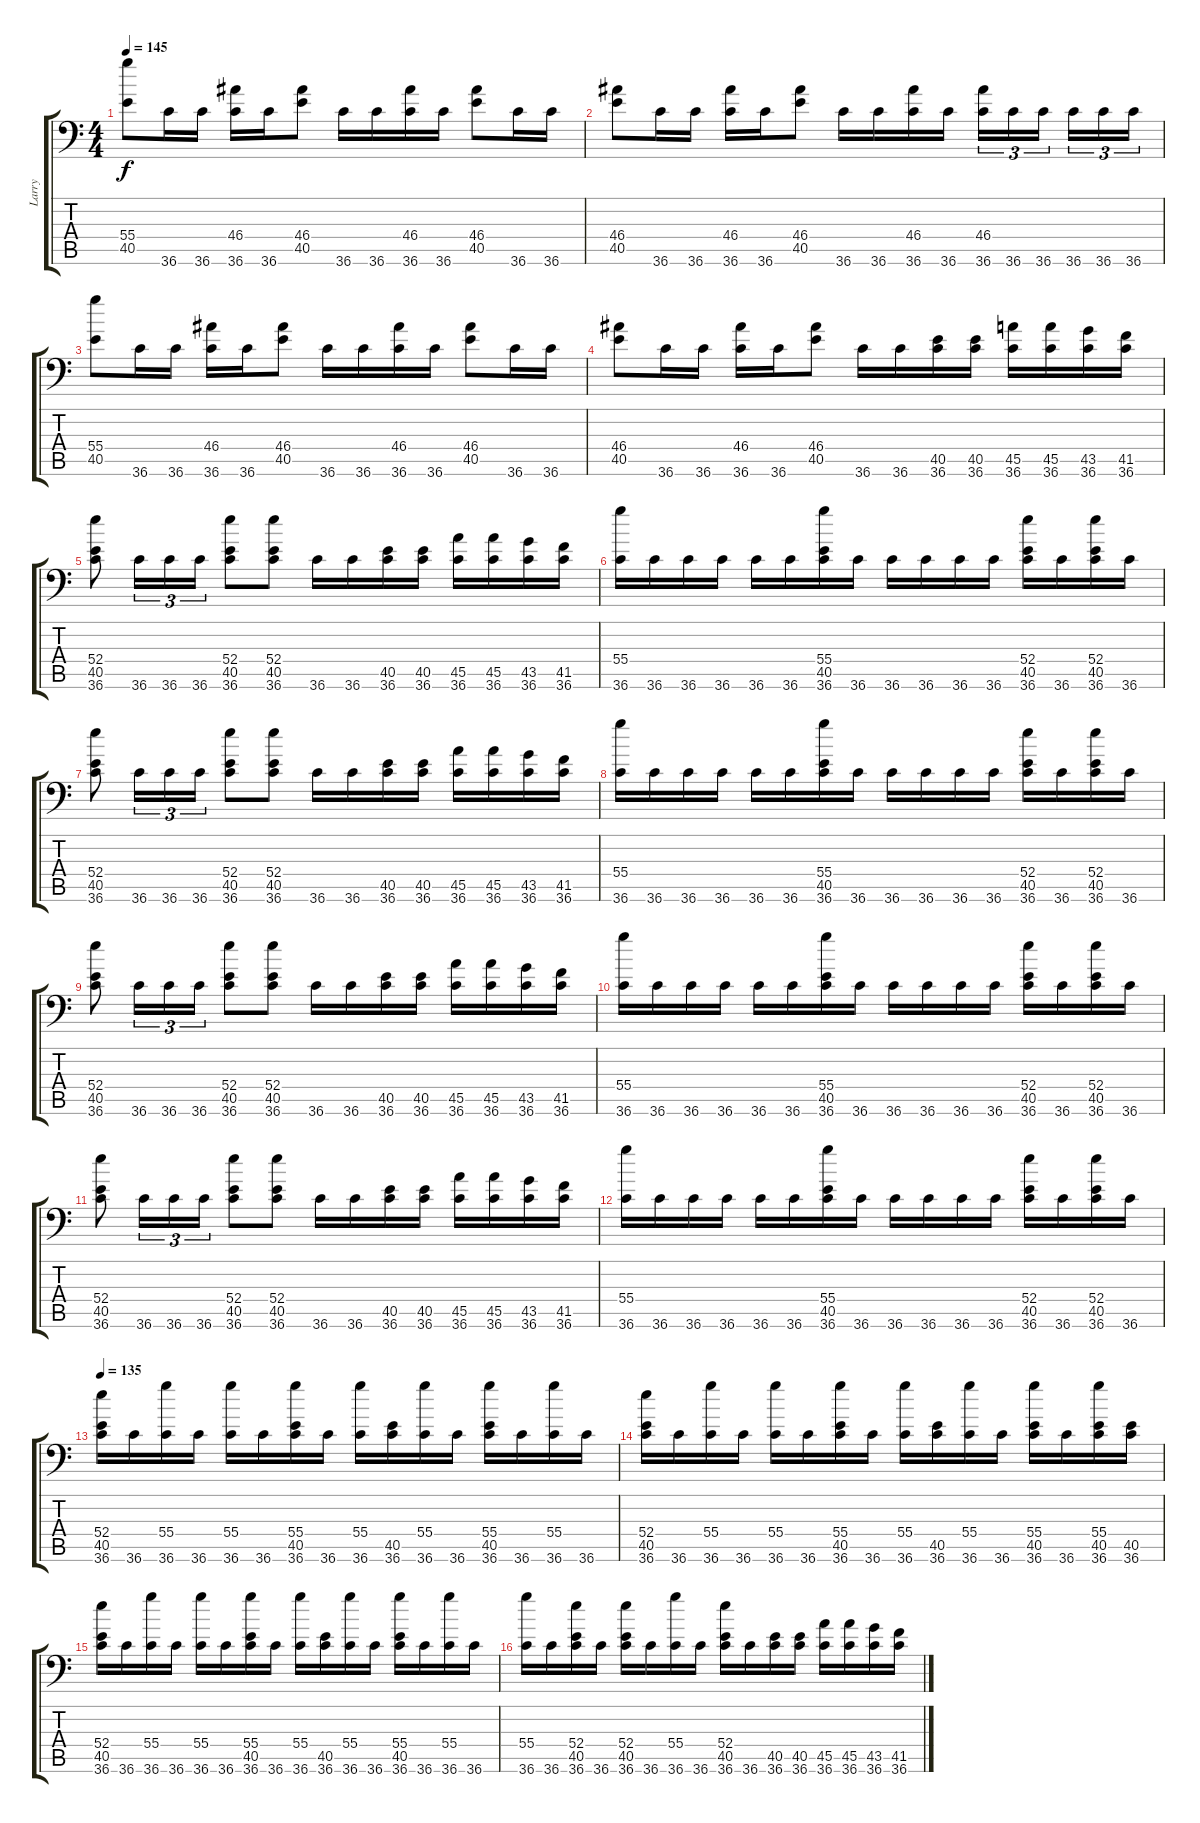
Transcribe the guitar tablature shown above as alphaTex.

\track ("Larry" "Larry") {instrument acousticgrandpiano}
\staff {score tabs}
\tuning (C-1 C-1 C-1 C-1 C-1 C-1) {hide}
\ts (4 4)
\tempo 145
\clef f4
\ks c
(55.4 40.5).8{dy f} 36.6.16 36.6.16 (46.4 36.6).16 36.6.16 (46.4 40.5).8 36.6.16 36.6.16 (46.4 36.6).16 36.6.16 (46.4 40.5).8 36.6.16 36.6.16 |
(46.4 40.5).8 36.6.16 36.6.16 (46.4 36.6).16 36.6.16 (46.4 40.5).8 36.6.16 36.6.16 (46.4 36.6).16 36.6.16 (46.4 36.6).16{tu (3 2)} 36.6.16{tu (3 2)} 36.6.16{tu (3 2)} 36.6.16{tu (3 2)} 36.6.16{tu (3 2)} 36.6.16{tu (3 2)} |
(55.4 40.5).8 36.6.16 36.6.16 (46.4 36.6).16 36.6.16 (46.4 40.5).8 36.6.16 36.6.16 (46.4 36.6).16 36.6.16 (46.4 40.5).8 36.6.16 36.6.16 |
(46.4 40.5).8 36.6.16 36.6.16 (46.4 36.6).16 36.6.16 (46.4 40.5).8 36.6.16 36.6.16 (40.5 36.6).16 (40.5 36.6).16 (45.5 36.6).16 (45.5 36.6).16 (43.5 36.6).16 (41.5 36.6).16 |
(52.4 40.5 36.6).8 36.6.16{tu (3 2)} 36.6.16{tu (3 2)} 36.6.16{tu (3 2)} (52.4 40.5 36.6).8 (52.4 40.5 36.6).8 36.6.16 36.6.16 (40.5 36.6).16 (40.5 36.6).16 (45.5 36.6).16 (45.5 36.6).16 (43.5 36.6).16 (41.5 36.6).16 |
(55.4 36.6).16 36.6.16 36.6.16 36.6.16 36.6.16 36.6.16 (55.4 40.5 36.6).16 36.6.16 36.6.16 36.6.16 36.6.16 36.6.16 (52.4 40.5 36.6).16 36.6.16 (52.4 40.5 36.6).16 36.6.16 |
(52.4 40.5 36.6).8 36.6.16{tu (3 2)} 36.6.16{tu (3 2)} 36.6.16{tu (3 2)} (52.4 40.5 36.6).8 (52.4 40.5 36.6).8 36.6.16 36.6.16 (40.5 36.6).16 (40.5 36.6).16 (45.5 36.6).16 (45.5 36.6).16 (43.5 36.6).16 (41.5 36.6).16 |
(55.4 36.6).16 36.6.16 36.6.16 36.6.16 36.6.16 36.6.16 (55.4 40.5 36.6).16 36.6.16 36.6.16 36.6.16 36.6.16 36.6.16 (52.4 40.5 36.6).16 36.6.16 (52.4 40.5 36.6).16 36.6.16 |
(52.4 40.5 36.6).8 36.6.16{tu (3 2)} 36.6.16{tu (3 2)} 36.6.16{tu (3 2)} (52.4 40.5 36.6).8 (52.4 40.5 36.6).8 36.6.16 36.6.16 (40.5 36.6).16 (40.5 36.6).16 (45.5 36.6).16 (45.5 36.6).16 (43.5 36.6).16 (41.5 36.6).16 |
(55.4 36.6).16 36.6.16 36.6.16 36.6.16 36.6.16 36.6.16 (55.4 40.5 36.6).16 36.6.16 36.6.16 36.6.16 36.6.16 36.6.16 (52.4 40.5 36.6).16 36.6.16 (52.4 40.5 36.6).16 36.6.16 |
(52.4 40.5 36.6).8 36.6.16{tu (3 2)} 36.6.16{tu (3 2)} 36.6.16{tu (3 2)} (52.4 40.5 36.6).8 (52.4 40.5 36.6).8 36.6.16 36.6.16 (40.5 36.6).16 (40.5 36.6).16 (45.5 36.6).16 (45.5 36.6).16 (43.5 36.6).16 (41.5 36.6).16 |
(55.4 36.6).16 36.6.16 36.6.16 36.6.16 36.6.16 36.6.16 (55.4 40.5 36.6).16 36.6.16 36.6.16 36.6.16 36.6.16 36.6.16 (52.4 40.5 36.6).16 36.6.16 (52.4 40.5 36.6).16 36.6.16 |
\tempo 135
(52.4 40.5 36.6).16 36.6.16 (55.4 36.6).16 36.6.16 (55.4 36.6).16 36.6.16 (55.4 40.5 36.6).16 36.6.16 (55.4 36.6).16 (40.5 36.6).16 (55.4 36.6).16 36.6.16 (55.4 40.5 36.6).16 36.6.16 (55.4 36.6).16 36.6.16 |
(52.4 40.5 36.6).16 36.6.16 (55.4 36.6).16 36.6.16 (55.4 36.6).16 36.6.16 (55.4 40.5 36.6).16 36.6.16 (55.4 36.6).16 (40.5 36.6).16 (55.4 36.6).16 36.6.16 (55.4 40.5 36.6).16 36.6.16 (55.4 40.5 36.6).16 (40.5 36.6).16 |
(52.4 40.5 36.6).16 36.6.16 (55.4 36.6).16 36.6.16 (55.4 36.6).16 36.6.16 (55.4 40.5 36.6).16 36.6.16 (55.4 36.6).16 (40.5 36.6).16 (55.4 36.6).16 36.6.16 (55.4 40.5 36.6).16 36.6.16 (55.4 36.6).16 36.6.16 |
(55.4 36.6).16 36.6.16 (52.4 40.5 36.6).16 36.6.16 (52.4 40.5 36.6).16 36.6.16 (55.4 36.6).16 36.6.16 (52.4 40.5 36.6).16 36.6.16 (40.5 36.6).16 (40.5 36.6).16 (45.5 36.6).16 (45.5 36.6).16 (43.5 36.6).16 (41.5 36.6).16
